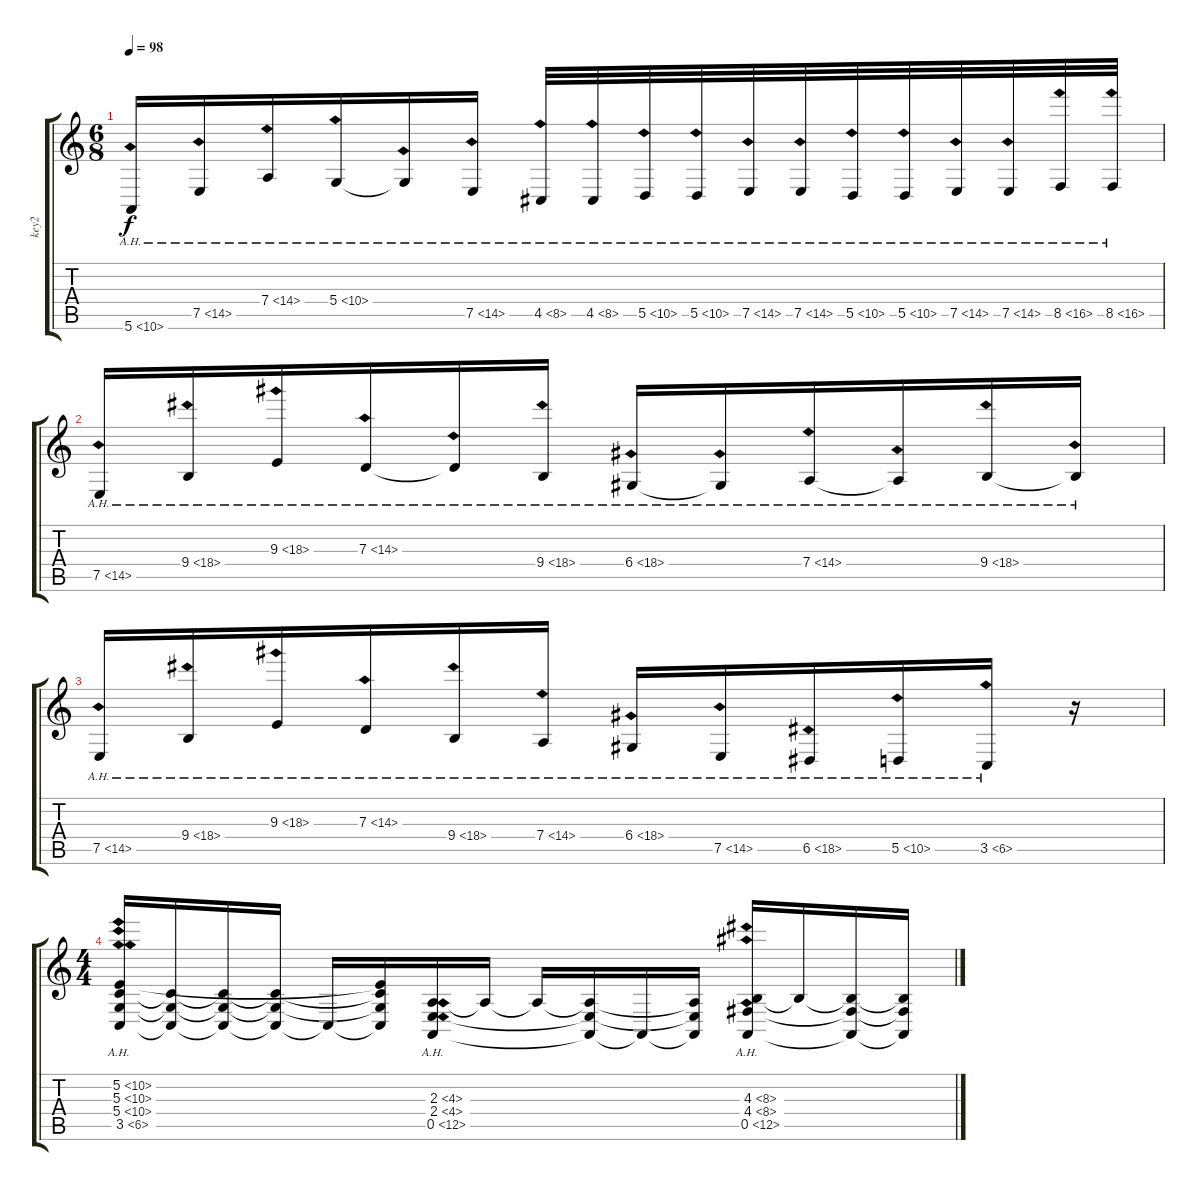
\track ("key2" "key2") {instrument stringensemble1}
\staff {score tabs}
\tuning (E4 B3 G3 D3 A2 E2) {hide}
\ts (6 8)
\tempo 98
\clef g2
\ks c
5.6{ah 5}.16{dy f} 7.5{ah 7}.16 7.4{ah 7}.16 5.4{ah 5}.16 5.4{ah 12 t}.16 7.5{ah 7}.16 4.5{ah 4}.32 4.5{ah 4}.32 5.5{ah 5}.32 5.5{ah 5}.32 7.5{ah 7}.32 7.5{ah 7}.32 5.5{ah 5}.32 5.5{ah 5}.32 7.5{ah 7}.32 7.5{ah 7}.32 8.5{ah 8}.32 8.5{ah 8}.32 |
7.5{ah 7}.16 9.4{ah 9}.16 9.3{ah 9}.16 7.3{ah 7}.16 7.3{ah 12 t}.16 9.4{ah 9}.16 6.4{ah 12}.16 6.4{ah 12 t}.16 7.4{ah 7}.16 7.4{ah 12 t}.16 9.4{ah 9}.16 9.4{ah 12 t}.16 |
7.5{ah 7}.16 9.4{ah 9}.16 9.3{ah 9}.16 7.3{ah 7}.16 9.4{ah 9}.16 7.4{ah 7}.16 6.4{ah 12}.16 7.5{ah 7}.16 6.5{ah 12}.16 5.5{ah 5}.16 3.5{ah 3}.16 r.16 |
\ts (4 4)
(5.2{ah 5} 5.3{ah 5} 5.4{ah 5} 3.5{ah 3}).16{instrument stringensemble1} (5.3{t} 5.4{t} 3.5{t}).16 (5.3{t} 5.4{t} 3.5{t}).16 (5.3{t} 5.4{t} 3.5{t}).16 3.5{t}.16 (5.2{t} 5.3{t} 5.4{t} 3.5{t}).16 (2.3{ah 2} 2.4{ah 2} 0.5{ah 12}).16 2.3{t}.16 2.3{t}.16 (2.3{t} 2.4{t} 0.5{t}).16 0.5{t}.16 (2.3{t} 2.4{t} 0.5{t}).16 (4.3{ah 4} 4.4{ah 4} 0.5{ah 12}).16 4.3{t}.16 (4.3{t} 4.4{t} 0.5{t}).16 (4.3{t} 4.4{t} 0.5{t}).16
